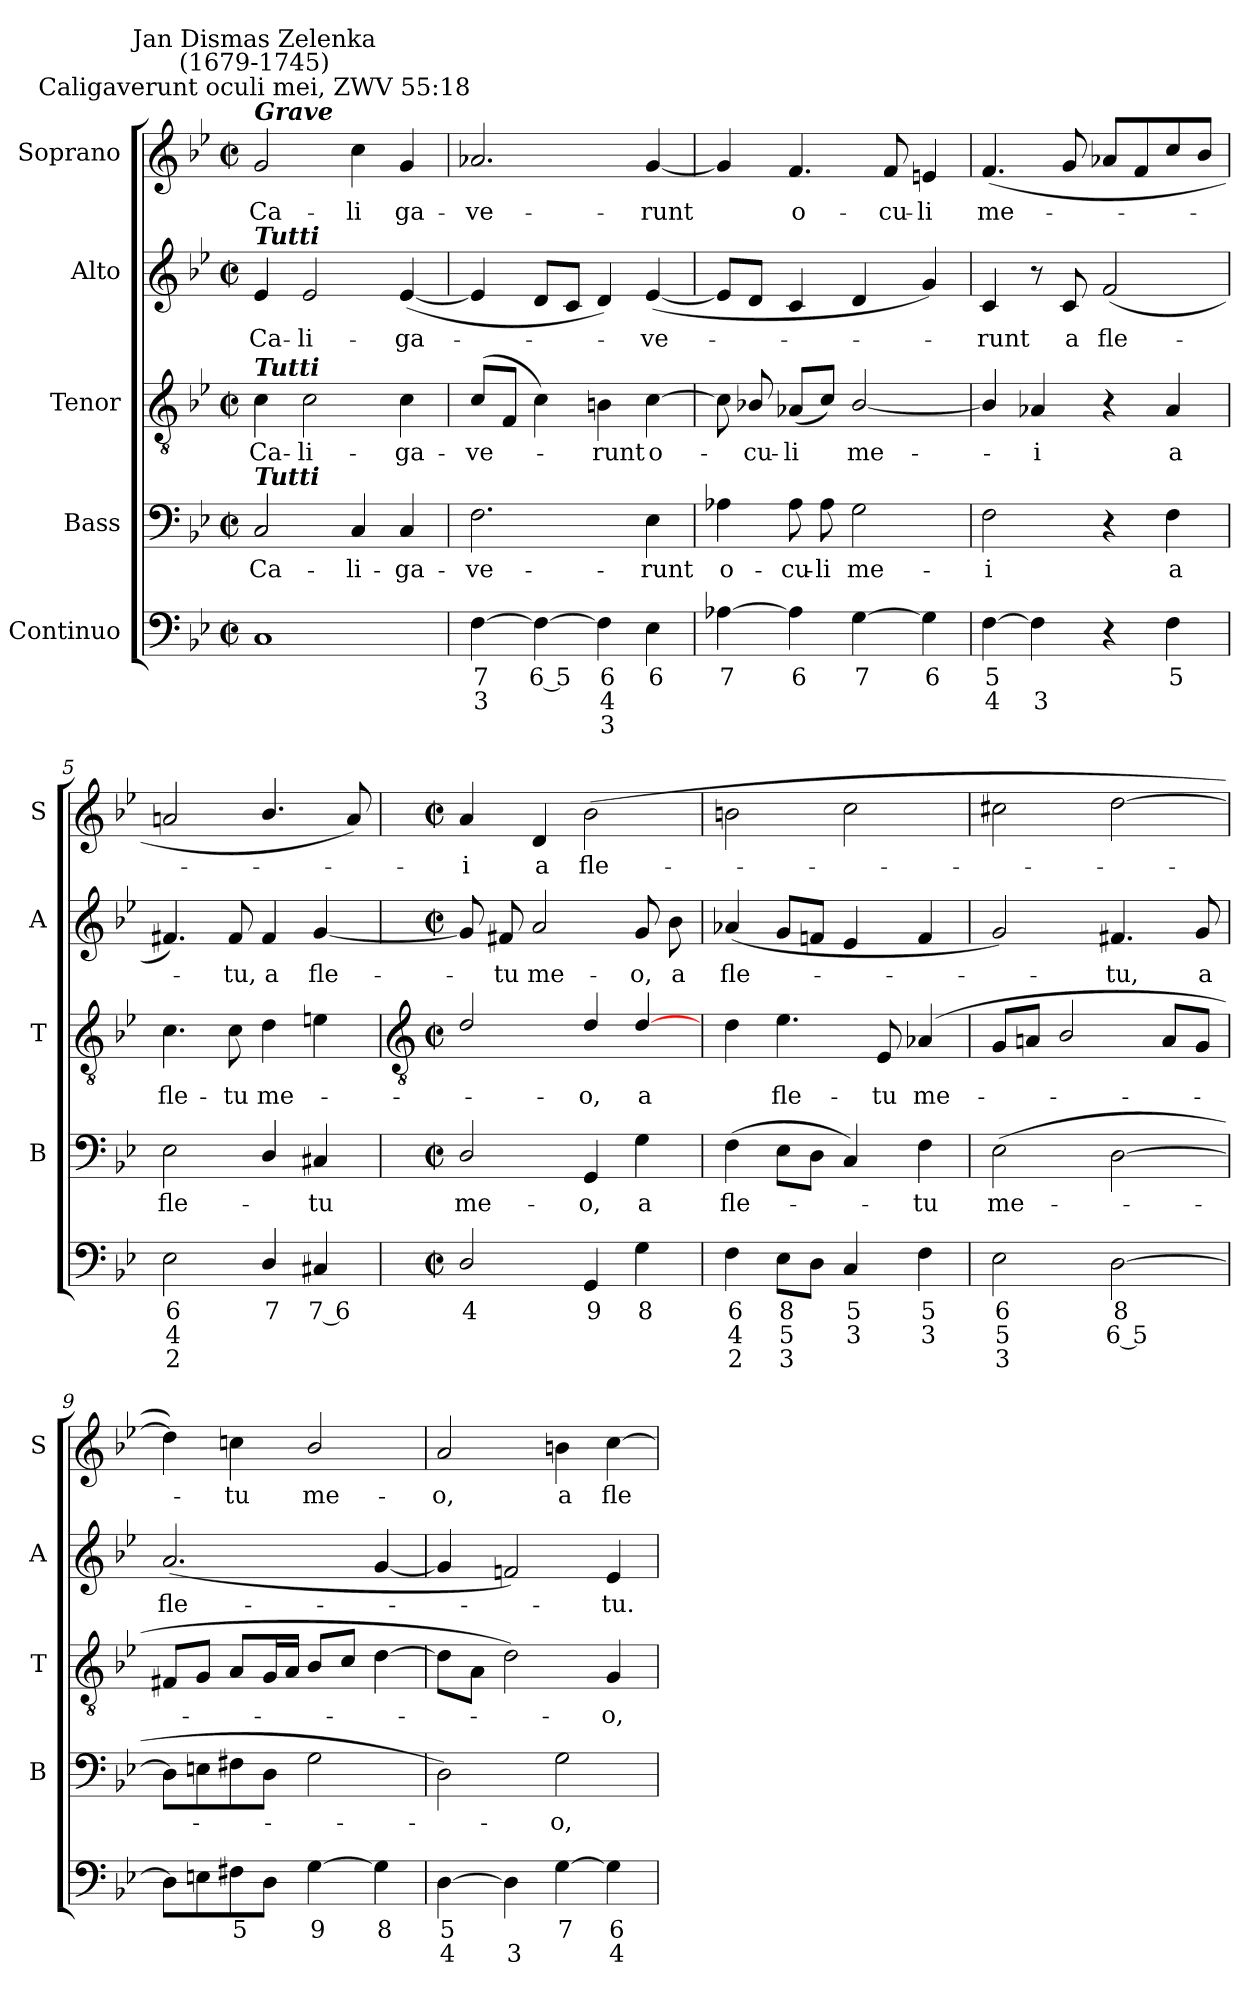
**kern	**text	**text	**text	**kern	**text	**kern	**text	**kern	**text	**kern	**text
*part5	*part5	*part5	*part5	*part4	*part4	*part3	*part3	*part2	*part2	*part1	*part1
*staff5	*staff5	*staff5	*staff5	*staff4	*staff4	*staff3	*staff3	*staff2	*staff2	*staff1	*staff1
*I"Continuo	*	*	*	*I"Bass	*	*I"Tenor	*	*I"Alto	*	*I"Soprano	*
*	*	*	*	*I'B	*	*I'T	*	*I'A	*	*I'S	*
*clefF4	*	*	*	*clefF4	*	*clefGv2	*	*clefG2	*	*clefG2	*
*k[b-e-]	*	*	*	*k[b-e-]	*	*k[b-e-]	*	*k[b-e-]	*	*k[b-e-]	*
*B-:	*	*	*	*B-:	*	*B-:	*	*B-:	*	*B-:	*
*M2/2	*	*	*	*M2/2	*	*M2/2	*	*M2/2	*	*M2/2	*
*met(c|)	*	*	*	*met(c|)	*	*met(c|)	*	*met(c|)	*	*met(c|)	*
=1	=1	=1	=1	=1	=1	=1	=1	=1	=1	=1	=1
!	!	!	!	!	!	!	!	!	!	!LO:TX:a:Bi:t=Grave	!
!	!	!	!	!	!	!	!	!	!	!LO:TX:a:cj:t=Caligaverunt oculi mei, ZWV 55&colon;18	!
!	!	!	!	!	!	!	!	!	!	!LO:TX:a:cj:t=Jan Dismas Zelenka\n(1679-1745)	!
!	!	!	!	!	!	!	!	!LO:TX:a:Bi:t=Tutti	!	!	!
!	!	!	!	!	!	!LO:TX:a:Bi:t=Tutti	!	!	!	!	!
!	!	!	!	!LO:TX:a:Bi:t=Tutti	!	!	!	!	!	!	!
!	!	!	!	!	!LO:LY:b	!	!LO:LY:b	!	!LO:LY:b	!	!LO:LY:b
1C	.	.	.	2C	Ca-	4c	Ca-	4e-	Ca-	2g	Ca-
!	!	!	!	!	!	!	!LO:LY:b	!	!LO:LY:b	!	!
.	.	.	.	.	.	2c	-li-	2e-	-li-	.	.
!	!	!	!	!	!LO:LY:b	!	!	!	!	!	!LO:LY:b
.	.	.	.	4C	-li-	.	.	.	.	4cc	-li
!	!	!	!	!	!LO:LY:b	!	!LO:LY:b	!	!LO:LY:b	!	!LO:LY:b
.	.	.	.	4C	-ga-	4c	-ga-	(<[4e-	-ga-	4g	-ga-
=2	=2	=2	=2	=2	=2	=2	=2	=2	=2	=2	=2
!	!LO:LY:b	!LO:LY:b	!	!	!LO:LY:b	!	!LO:LY:b	!	!	!	!LO:LY:b
[4F	7	3	.	2.F	-ve-	(<8cL	-ve-	4e-]	.	2.a-X	-ve-
.	.	.	.	.	.	8FJ	.	.	.	.	.
!	!LO:LY:b	!	!	!	!	!	!	!	!	!	!
4F_	6 5	.	.	.	.	4c)	.	8dL	.	.	.
.	.	.	.	.	.	.	.	8cJ	.	.	.
!	!LO:LY:b	!LO:LY:b	!LO:LY:b	!	!	!	!LO:LY:b	!	!	!	!
4F]	6	4	3	.	.	4Bn	runt	4d)	.	.	.
!	!LO:LY:b	!	!	!	!LO:LY:b	!	!LO:LY:b	!	!LO:LY:b	!	!LO:LY:b
4E-	6	.	.	4E-	-runt	[4c	o-	(<[4e-	ve-	[4g	-runt
=3	=3	=3	=3	=3	=3	=3	=3	=3	=3	=3	=3
!	!LO:LY:b	!	!	!	!LO:LY:b	!	!	!	!	!	!
[4A-X	7	.	.	4A-X	o-	8c]	.	8e-L]	.	4g]	.
!	!	!	!	!	!	!	!LO:LY:b	!	!	!	!
.	.	.	.	.	.	8B-X/	cu-	8dJ	.	.	.
!	!LO:LY:b	!	!	!	!LO:LY:b	!	!LO:LY:b	!	!	!	!LO:LY:b
4A-]	6	.	.	8A-	-cu-	(<8A-X/L	-li	4c	.	4.f	o-
!	!	!	!	!	!LO:LY:b	!	!	!	!	!	!
.	.	.	.	8A-	-li	8c/J)	.	.	.	.	.
!	!LO:LY:b	!	!	!	!LO:LY:b	!	!LO:LY:b	!	!	!	!
[4G	7	.	.	2G	me-	[2B-/	me-	4d	.	.	.
!	!	!	!	!	!	!	!	!	!	!	!LO:LY:b
.	.	.	.	.	.	.	.	.	.	8f	-cu-
!	!LO:LY:b	!	!	!	!	!	!	!	!	!	!LO:LY:b
4G]	6	.	.	.	.	.	.	4g)	.	4en	-li
=4	=4	=4	=4	=4	=4	=4	=4	=4	=4	=4	=4
!	!LO:LY:b	!LO:LY:b	!	!	!LO:LY:b	!	!	!	!LO:LY:b	!	!LO:LY:b
[4F	5	4	.	2F	-i	4B-/]	.	4c	runt	(<4.f	me-
!	!	!LO:LY:b	!	!	!	!	!LO:LY:b	!	!	!	!
4F]	.	3	.	.	.	4A-X	i	8r	.	.	.
!	!	!	!	!	!	!	!	!	!LO:LY:b	!	!
.	.	.	.	.	.	.	.	8c	a	8g	.
!	!	!	!	!	!	!	!	!	!LO:LY:b	!	!
4r	.	.	.	4r	.	4r	.	(<2f	fle-	8a-XL	.
.	.	.	.	.	.	.	.	.	.	8f	.
!	!LO:LY:b	!	!	!	!LO:LY:b	!	!LO:LY:b	!	!	!	!
4F	5	.	.	4F	a	4A-	a	.	.	8cc	.
.	.	.	.	.	.	.	.	.	.	8b-J	.
=5	=5	=5	=5	=5	=5	=5	=5	=5	=5	=5	=5
!	!LO:LY:b	!LO:LY:b	!LO:LY:b	!	!LO:LY:b	!	!LO:LY:b	!	!	!	!
2E-	6	4	2	2E-	fle-	4.c	fle-	4.f#X)	.	2an	.
!	!	!	!	!	!	!	!LO:LY:b	!	!LO:LY:b	!	!
.	.	.	.	.	.	8c	-tu	8f#	tu,	.	.
!	!LO:LY:b	!	!	!	!	!	!LO:LY:b	!	!LO:LY:b	!	!
4D/	7	.	.	4D/	.	4d	me-	4f#	a	4.b-/	.
!	!LO:LY:b	!	!	!	!LO:LY:b	!	!	!	!LO:LY:b	!	!
4C#X	7 6	.	.	4C#X	tu	4en	.	[4g	fle-	.	.
.	.	.	.	.	.	.	.	.	.	8a)	.
!!LO:LB:g=z
=6	=6	=6	=6	=6	=6	=6	=6	=6	=6	=6	=6
*	*	*	*	*	*	*clefGv2	*	*	*	*	*
*M2/2	*	*	*	*M2/2	*	*M2/2	*	*M2/2	*	*M2/2	*
*met(c|)	*	*	*	*met(c|)	*	*met(c|)	*	*met(c|)	*	*met(c|)	*
!	!LO:LY:b	!	!	!	!LO:LY:b	!	!	!	!	!	!LO:LY:b
*	*	*	*	*	*	*^	*	*	*	*	*
2D/	4	.	.	2D/	me-	2d	1ryy	.	8g]	.	4a	i
!	!	!	!	!	!	!	!	!	!	!LO:LY:b	!	!
.	.	.	.	.	.	.	.	.	8f#X	tu	.	.
!	!	!	!	!	!	!	!	!	!	!LO:LY:b	!	!LO:LY:b
.	.	.	.	.	.	.	.	.	2a	me-	4d	a
!	!LO:LY:b	!	!	!	!LO:LY:b	!	!	!LO:LY:b	!	!	!	!LO:LY:b
4GG	9	.	.	4GG	-o,	4d	.	o,	.	.	(>2b-	fle-
!	!LO:LY:b	!	!	!	!LO:LY:b	!	!	!LO:LY:b	!	!LO:LY:b	!	!
4G	8	.	.	4G	a	[4d	.	a	8g	-o,	.	.
!	!	!	!	!	!	!	!	!	!	!LO:LY:b	!	!
.	.	.	.	.	.	.	.	.	8b-	a	.	.
=7	=7	=7	=7	=7	=7	=7	=7	=7	=7	=7	=7	=7
!	!LO:LY:b	!LO:LY:b	!LO:LY:b	!	!LO:LY:b	!	!	!	!	!LO:LY:b	!	!
4F	6	4	2	(>4F	fle-	4d\	1ryy	.	(<4a-X	fle-	2bn	.
!	!LO:LY:b	!LO:LY:b	!LO:LY:b	!	!	!	!	!LO:LY:b	!	!	!	!
8E-L	8	5	3	8E-L	.	4.e-\	.	fle-	8gL	.	.	.
8DJ	.	.	.	8DJ	.	.	.	.	8fnJ	.	.	.
!	!LO:LY:b	!LO:LY:b	!	!	!	!	!	!	!	!	!	!
4C	5	3	.	4C)	.	.	.	.	4e-	.	2cc	.
!	!	!	!	!	!	!	!	!LO:LY:b	!	!	!	!
.	.	.	.	.	.	8E-	.	-tu	.	.	.	.
!	!LO:LY:b	!LO:LY:b	!	!	!LO:LY:b	!	!	!LO:LY:b	!	!	!	!
4F	5	3	.	4F	tu	(>4A-X	.	me-	4f	.	.	.
=8	=8	=8	=8	=8	=8	=8	=8	=8	=8	=8	=8	=8
!	!LO:LY:b	!LO:LY:b	!LO:LY:b	!	!LO:LY:b	!	!	!	!	!	!	!
2E-	6	5	3	(>2E-	me-	8GL	1ryy	.	2g)	.	2cc#X	.
.	.	.	.	.	.	8AnJ	.	.	.	.	.	.
.	.	.	.	.	.	2B-/	.	.	.	.	.	.
!	!LO:LY:b	!LO:LY:b	!	!	!	!	!	!	!	!LO:LY:b	!	!
[2D	8	6 5	.	[2D	.	.	.	.	4.f#X	tu,	[2dd	.
.	.	.	.	.	.	8AL	.	.	.	.	.	.
!	!	!	!	!	!	!	!	!	!	!LO:LY:b	!	!
.	.	.	.	.	.	8GJ	.	.	8g	a	.	.
=9	=9	=9	=9	=9	=9	=9	=9	=9	=9	=9	=9	=9
!	!	!	!	!	!	!	!	!	!	!LO:LY:b	!	!
8DL]	.	.	.	8DL]	.	8F#XL	1ryy	.	(<2.a	fle-	4dd])	.
8En	.	.	.	8En	.	8GJ	.	.	.	.	.	.
!	!LO:LY:b	!	!	!	!	!	!	!	!	!	!	!LO:LY:b
8F#X	5	.	.	8F#X	.	8AL	.	.	.	.	4ccn	tu
8DJ	.	.	.	8DJ	.	16GL	.	.	.	.	.	.
.	.	.	.	.	.	16AJJ	.	.	.	.	.	.
!	!LO:LY:b	!	!	!	!	!	!	!	!	!	!	!LO:LY:b
[4G	9	.	.	2G	.	8B-L	.	.	.	.	2b-/	me-
.	.	.	.	.	.	8cJ	.	.	.	.	.	.
!	!LO:LY:b	!	!	!	!	!	!	!	!	!	!	!
4G]	8	.	.	.	.	[4d\	.	.	[4g	.	.	.
=10	=10	=10	=10	=10	=10	=10	=10	=10	=10	=10	=10	=10
!	!LO:LY:b	!LO:LY:b	!	!	!	!	!	!	!	!	!	!LO:LY:b
[4D	5	4	.	2D)	.	8d\L]	1ryy	.	4g]	.	2a	-o,
.	.	.	.	.	.	8A\J	.	.	.	.	.	.
!	!	!LO:LY:b	!	!	!	!	!	!	!	!	!	!
4D]	.	3	.	.	.	2d\)	.	.	2fn)	.	.	.
!	!LO:LY:b	!	!	!	!LO:LY:b	!	!	!	!	!	!	!LO:LY:b
[4G	7	.	.	2G	o,	.	.	.	.	.	4bn	a
!	!LO:LY:b	!LO:LY:b	!	!	!	!	!	!LO:LY:b	!	!LO:LY:b	!	!LO:LY:b
4G]	6	4	.	.	.	4G	.	o,	4e-	tu.	[4cc	fle-
*	*	*	*	*	*	*v	*v	*	*	*	*	*
=	=	=	=	=	=	=	=	=	=	=	=
*-	*-	*-	*-	*-	*-	*-	*-	*-	*-	*-	*-
